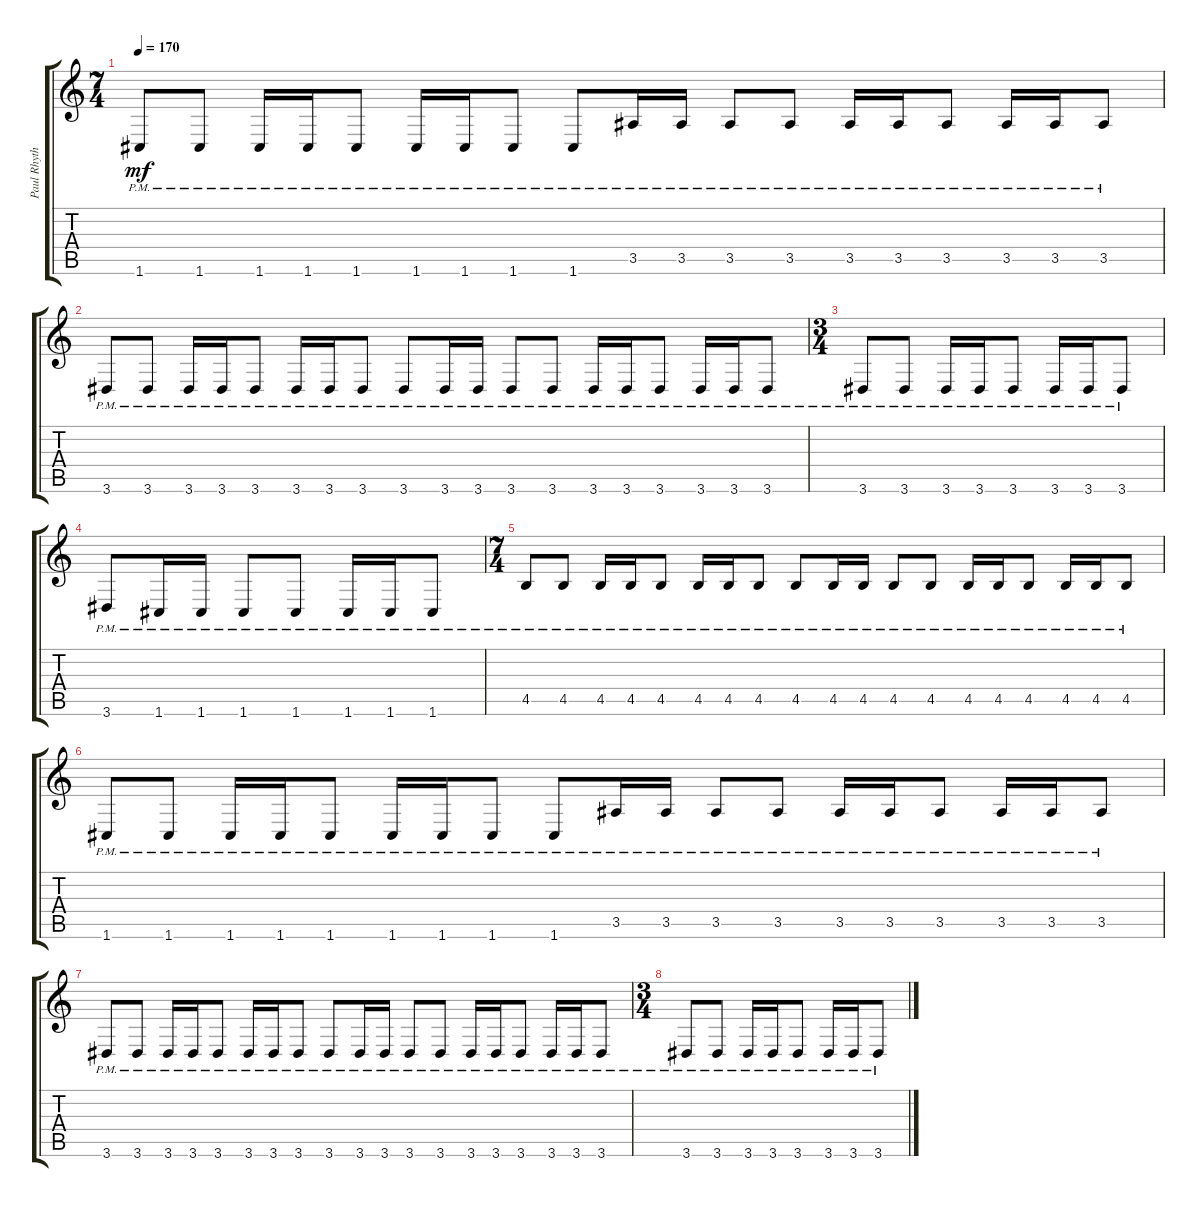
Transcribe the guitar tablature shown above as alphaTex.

\track ("Paul Rhythm" "Paul Rhyth") {instrument distortionguitar}
\staff {score tabs}
\tuning (D4 A3 F3 C3 G2 C2) {hide}
\ts (7 4)
\tempo 170
\clef g2
\ks c
1.6{pm}.8{dy mf} 1.6{pm}.8 1.6{pm}.16 1.6{pm}.16 1.6{pm}.8 1.6{pm}.16 1.6{pm}.16 1.6{pm}.8 1.6{pm}.8 3.5{pm}.16 3.5{pm}.16 3.5{pm}.8 3.5{pm}.8 3.5{pm}.16 3.5{pm}.16 3.5{pm}.8 3.5{pm}.16 3.5{pm}.16 3.5{pm}.8 |
3.6{pm}.8 3.6{pm}.8 3.6{pm}.16 3.6{pm}.16 3.6{pm}.8 3.6{pm}.16 3.6{pm}.16 3.6{pm}.8 3.6{pm}.8 3.6{pm}.16 3.6{pm}.16 3.6{pm}.8 3.6{pm}.8 3.6{pm}.16 3.6{pm}.16 3.6{pm}.8 3.6{pm}.16 3.6{pm}.16 3.6{pm}.8 |
\ts (3 4)
3.6{pm}.8 3.6{pm}.8 3.6{pm}.16 3.6{pm}.16 3.6{pm}.8 3.6{pm}.16 3.6{pm}.16 3.6{pm}.8 |
3.6{pm}.8 1.6{pm}.16 1.6{pm}.16 1.6{pm}.8 1.6{pm}.8 1.6{pm}.16 1.6{pm}.16 1.6{pm}.8 |
\ts (7 4)
4.5{pm}.8 4.5{pm}.8 4.5{pm}.16 4.5{pm}.16 4.5{pm}.8 4.5{pm}.16 4.5{pm}.16 4.5{pm}.8 4.5{pm}.8 4.5{pm}.16 4.5{pm}.16 4.5{pm}.8 4.5{pm}.8 4.5{pm}.16 4.5{pm}.16 4.5{pm}.8 4.5{pm}.16 4.5{pm}.16 4.5{pm}.8 |
1.6{pm}.8 1.6{pm}.8 1.6{pm}.16 1.6{pm}.16 1.6{pm}.8 1.6{pm}.16 1.6{pm}.16 1.6{pm}.8 1.6{pm}.8 3.5{pm}.16 3.5{pm}.16 3.5{pm}.8 3.5{pm}.8 3.5{pm}.16 3.5{pm}.16 3.5{pm}.8 3.5{pm}.16 3.5{pm}.16 3.5{pm}.8 |
3.6{pm}.8 3.6{pm}.8 3.6{pm}.16 3.6{pm}.16 3.6{pm}.8 3.6{pm}.16 3.6{pm}.16 3.6{pm}.8 3.6{pm}.8 3.6{pm}.16 3.6{pm}.16 3.6{pm}.8 3.6{pm}.8 3.6{pm}.16 3.6{pm}.16 3.6{pm}.8 3.6{pm}.16 3.6{pm}.16 3.6{pm}.8 |
\ts (3 4)
3.6{pm}.8 3.6{pm}.8 3.6{pm}.16 3.6{pm}.16 3.6{pm}.8 3.6{pm}.16 3.6{pm}.16 3.6{pm}.8
